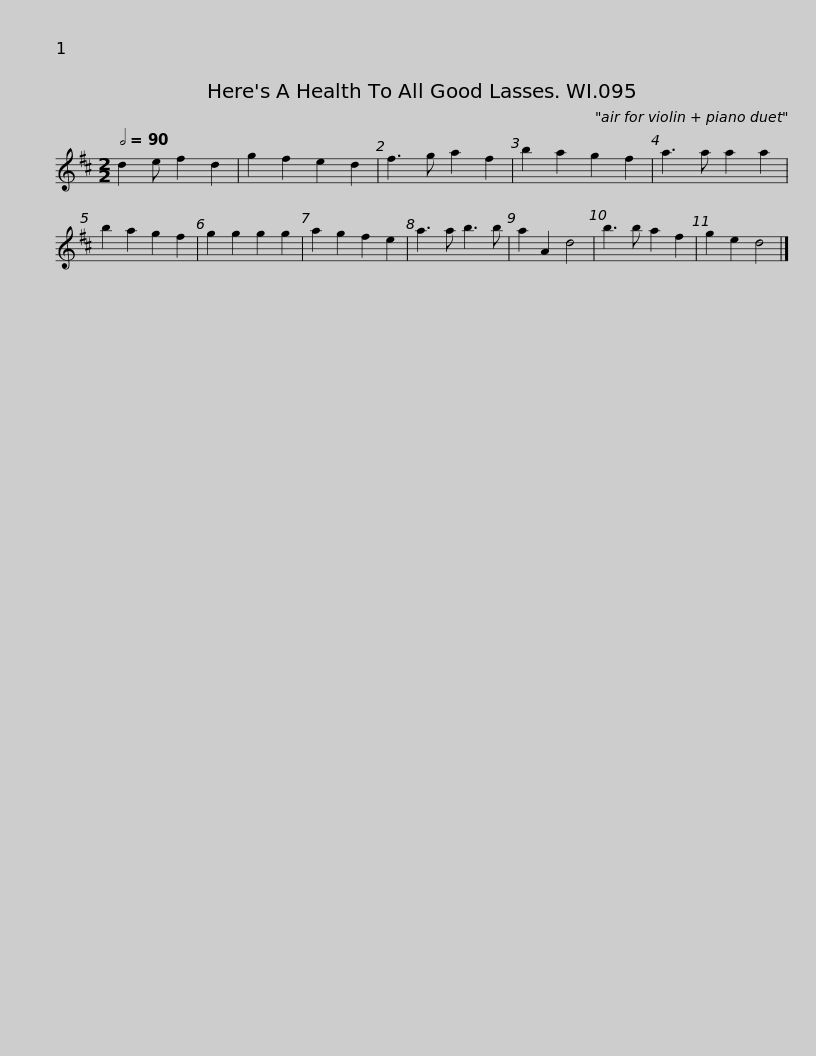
X:1
L:1/8
Q:1/2=90
M:2/2
I:linebreak $
K:D
V:1 treble
V:1
 d2 e f2 d2 | g2 f2 e2 d2 | f3 g a2 f2 | b2 a2 g2 f2 | a3 a a2 a2 | %5
 b2 a2 g2 f2 | g2 g2 g2 g2 | a2 g2 f2 e2 |$ a3 a b3 b | a2 A2 d4 | %10
 b3 b a2 f2 | g2 e2 d4 |] %12
